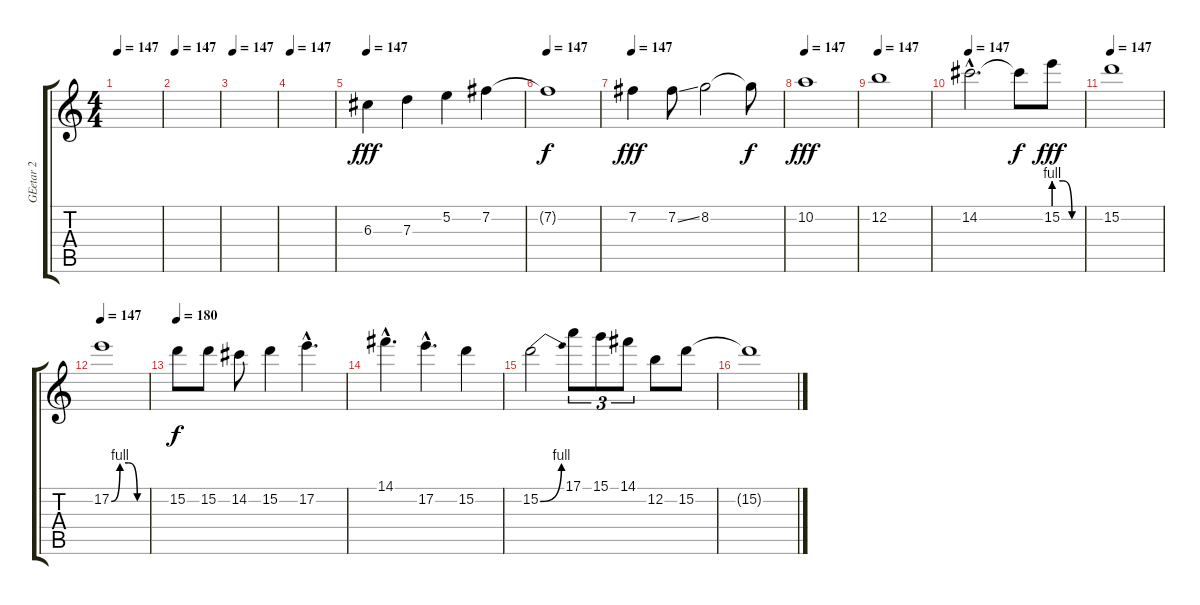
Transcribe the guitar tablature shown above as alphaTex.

\track ("GEetar 2" "GEetar 2") {instrument overdrivenguitar}
\staff {score tabs}
\tuning (E4 B3 G3 D3 A2 E2) {hide}
\ts (4 4)
\tempo 147
\clef g2
\ks c
|
\tempo 147
|
\tempo 147
|
\tempo 147
|
\tempo 147
6.3.4{dy fff volume 13 balance 8} 7.3.4 5.2.4 7.2.4 |
\tempo 147
7.2{t}.1{dy f} |
\tempo 147
7.2.4{dy fff} 7.2{ss}.8 8.2.2 8.2{t}.8{dy f} |
\tempo 147
10.2.1{dy fff} |
\tempo 147
12.2.1 |
\tempo 147
14.2{hac}.2{d} 14.2{t}.8{dy f} 15.2{be (custom 0 4 20 4 40 0 60 0)}.8{dy fff} |
\tempo 147
15.2.1 |
\tempo 147
17.2{be (custom 0 0 15 4 30 4 45 0 60 0)}.1{volume 13 instrument overdrivenguitar} |
\tempo 180
15.2.8{dy f} 15.2.8 14.2.8 15.2.4 17.2{hac}.4{d} |
14.1{hac}.4{d} 17.2{hac}.4{d} 15.2.4 |
15.2{be (bend 0 0 60 4)}.2 17.1.8{tu (3 2)} 15.1.8{tu (3 2)} 14.1.8{tu (3 2)} 12.2.8 15.2.8 |
15.2{t}.1
